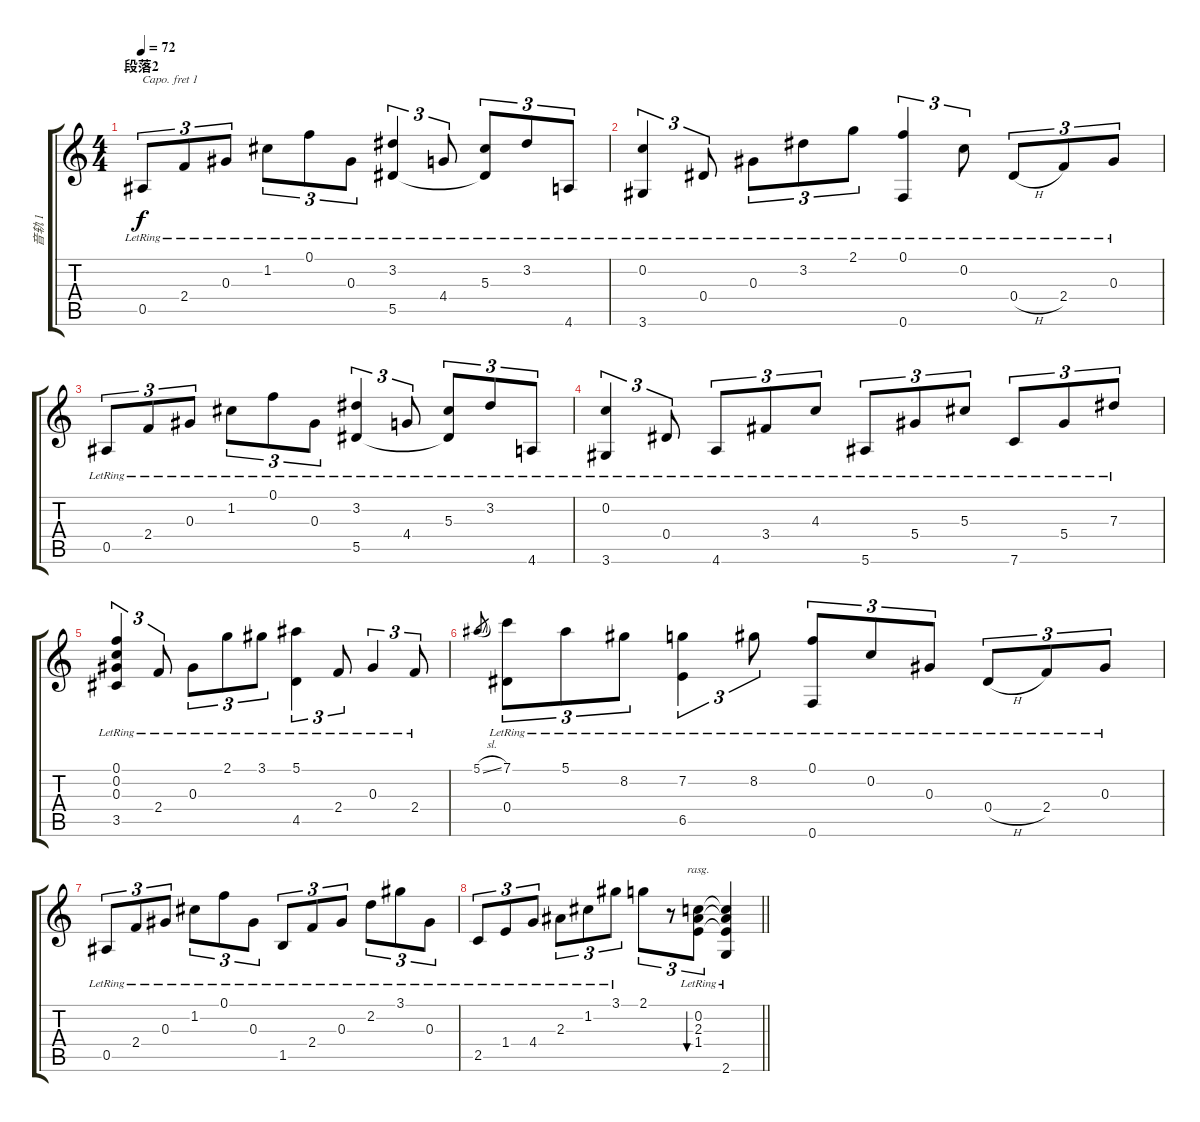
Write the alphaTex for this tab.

\track ("音轨 1" "音轨 1") {instrument acousticguitarsteel}
\staff {score tabs}
\capo 1
\tuning (E4 B3 G3 D3 A2 E2) {hide}
\ts (4 4)
\section ("" "段落2")
\tempo 72
\clef g2
\ks c
0.5{lr}.8{tu (3 2) dy f} 2.4{lr}.8{tu (3 2)} 0.3{lr}.8{tu (3 2)} 1.2{lr}.8{tu (3 2)} 0.1{lr}.8{tu (3 2)} 0.3{lr}.8{tu (3 2)} (3.2{lr} 5.5{lr}).4{tu (3 2)} 4.4{lr}.8{tu (3 2)} (5.3{lr} 5.5{t}).8{tu (3 2)} 3.2{lr}.8{tu (3 2)} 4.6{lr}.8{tu (3 2)} |
(0.2{lr} 3.6{lr}).4{tu (3 2)} 0.4{lr}.8{tu (3 2)} 0.3{lr}.8{tu (3 2)} 3.2{lr}.8{tu (3 2)} 2.1{lr}.8{tu (3 2)} (0.1{lr} 0.6{lr}).4{tu (3 2)} 0.2{lr}.8{tu (3 2)} 0.4{h lr}.8{tu (3 2)} 2.4{lr}.8{tu (3 2)} 0.3{lr}.8{tu (3 2)} |
0.5{lr}.8{tu (3 2)} 2.4{lr}.8{tu (3 2)} 0.3{lr}.8{tu (3 2)} 1.2{lr}.8{tu (3 2)} 0.1{lr}.8{tu (3 2)} 0.3{lr}.8{tu (3 2)} (3.2{lr} 5.5{lr}).4{tu (3 2)} 4.4{lr}.8{tu (3 2)} (5.3{lr} 5.5{t}).8{tu (3 2)} 3.2{lr}.8{tu (3 2)} 4.6{lr}.8{tu (3 2)} |
(0.2{lr} 3.6{lr}).4{tu (3 2)} 0.4{lr}.8{tu (3 2)} 4.6{lr}.8{tu (3 2)} 3.4{lr}.8{tu (3 2)} 4.3{lr}.8{tu (3 2)} 5.6{lr}.8{tu (3 2)} 5.4{lr}.8{tu (3 2)} 5.3{lr}.8{tu (3 2)} 7.6{lr}.8{tu (3 2)} 5.4{lr}.8{tu (3 2)} 7.3{lr}.8{tu (3 2)} |
(0.1{lr} 0.2{lr} 0.3{lr} 3.5{lr}).4{tu (3 2)} 2.4{lr}.8{tu (3 2)} 0.3{lr}.8{tu (3 2)} 2.1{lr}.8{tu (3 2)} 3.1{lr}.8{tu (3 2)} (5.1{lr} 4.5{lr}).4{tu (3 2)} 2.4{lr}.8{tu (3 2)} 0.3{lr}.4{tu (3 2)} 2.4{lr}.8{tu (3 2)} |
5.1{sl}.8{gr} (7.1{lr} 0.4{lr}).8{tu (3 2)} 5.1{lr}.8{tu (3 2)} 8.2{lr}.8{tu (3 2)} (7.2{lr} 6.5{lr}).4{tu (3 2)} 8.2{lr}.8{tu (3 2)} (0.1{lr} 0.6{lr}).8{tu (3 2)} 0.2{lr}.8{tu (3 2)} 0.3{lr}.8{tu (3 2)} 0.4{h lr}.8{tu (3 2)} 2.4{lr}.8{tu (3 2)} 0.3{lr}.8{tu (3 2)} |
0.5{lr}.8{tu (3 2)} 2.4{lr}.8{tu (3 2)} 0.3{lr}.8{tu (3 2)} 1.2{lr}.8{tu (3 2)} 0.1{lr}.8{tu (3 2)} 0.3{lr}.8{tu (3 2)} 1.5{lr}.8{tu (3 2)} 2.4{lr}.8{tu (3 2)} 0.3{lr}.8{tu (3 2)} 2.2{lr}.8{tu (3 2)} 3.1{lr}.8{tu (3 2)} 0.3{lr}.8{tu (3 2)} |
\barLineRight lightlight
2.5{lr}.8{tu (3 2)} 1.4{lr}.8{tu (3 2)} 4.4{lr}.8{tu (3 2)} 2.3{lr}.8{tu (3 2)} 1.2{lr}.8{tu (3 2)} 3.1{lr}.8{tu (3 2)} 2.1.8{tu (3 2)} r.8{tu (3 2)} (0.2{lr} 2.3{lr} 1.4{lr}).8{tu (3 2) bu 480 rasg ii} (0.2{t} 2.3{t} 1.4{t} 2.6{lr}).4
